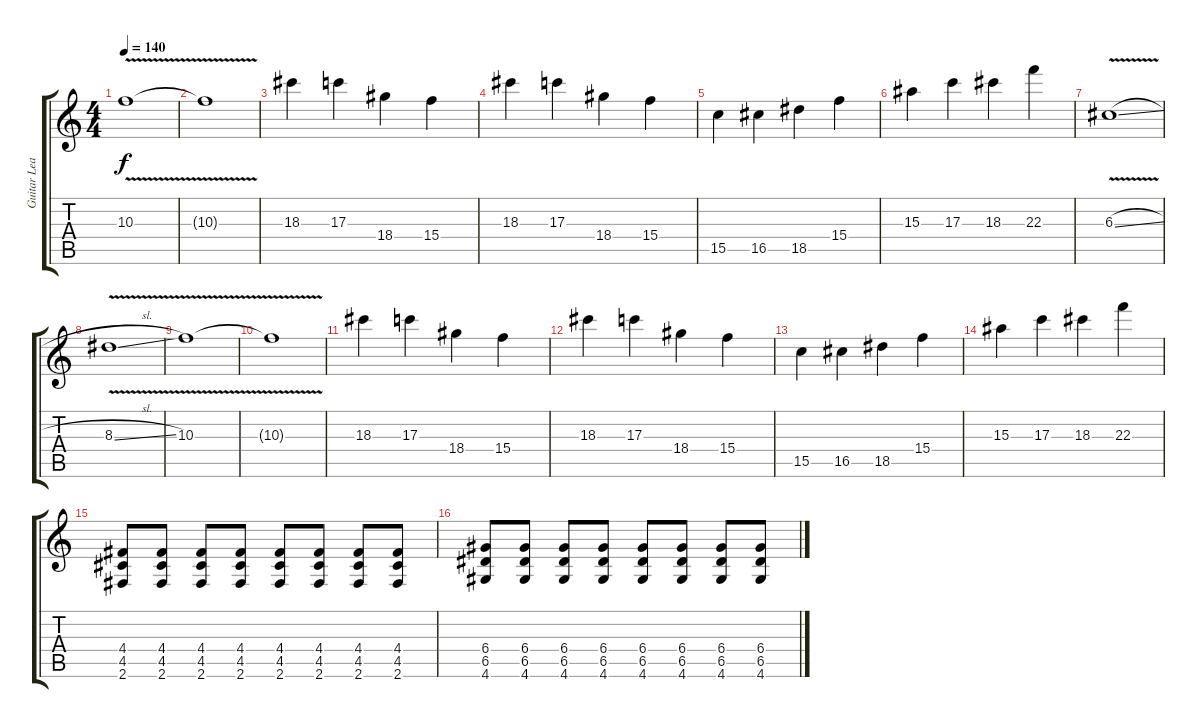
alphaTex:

\track ("Guitar Lead" "Guitar Lea") {instrument distortionguitar}
\staff {score tabs}
\tuning (E4 B3 G3 D3 A2 E2) {hide}
\ts (4 4)
\tempo 140
\clef g2
\ks c
10.3{v}.1{dy f} |
10.3{t}.1 |
18.3.4 17.3.4 18.4.4 15.4.4 |
18.3.4 17.3.4 18.4.4 15.4.4 |
15.5.4 16.5.4 18.5.4 15.4.4 |
15.3.4 17.3.4 18.3.4 22.3.4 |
6.3{v sl}.1 |
8.3{v sl}.1 |
10.3{v}.1 |
10.3{t}.1 |
18.3.4 17.3.4 18.4.4 15.4.4 |
18.3.4 17.3.4 18.4.4 15.4.4 |
15.5.4 16.5.4 18.5.4 15.4.4 |
15.3.4 17.3.4 18.3.4 22.3.4 |
(4.4 4.5 2.6).8 (4.4 4.5 2.6).8 (4.4 4.5 2.6).8 (4.4 4.5 2.6).8 (4.4 4.5 2.6).8 (4.4 4.5 2.6).8 (4.4 4.5 2.6).8 (4.4 4.5 2.6).8 |
(6.4 6.5 4.6).8 (6.4 6.5 4.6).8 (6.4 6.5 4.6).8 (6.4 6.5 4.6).8 (6.4 6.5 4.6).8 (6.4 6.5 4.6).8 (6.4 6.5 4.6).8 (6.4 6.5 4.6).8
